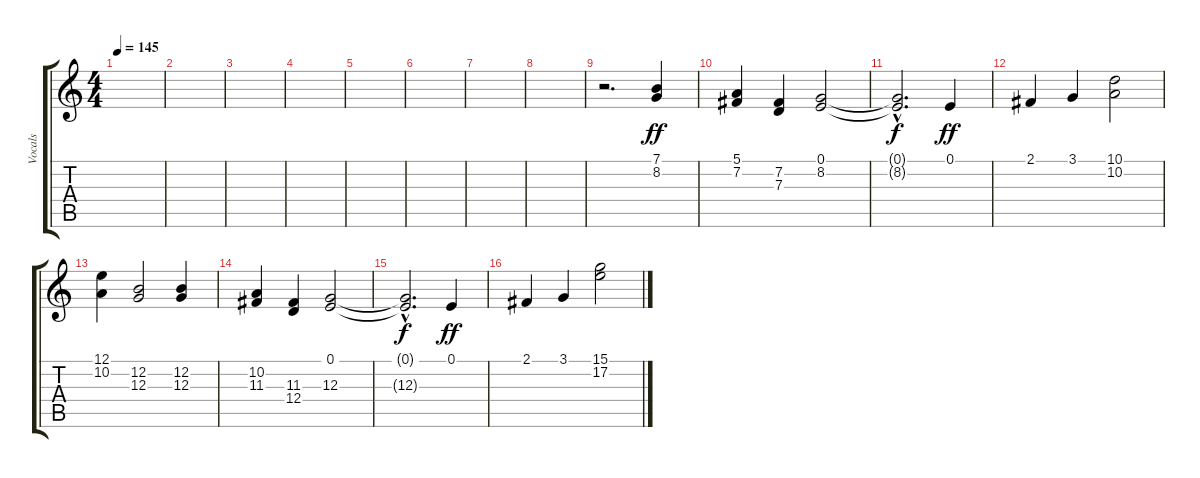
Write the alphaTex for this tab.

\track ("Vocals" "Vocals") {instrument lead3calliope}
\staff {score tabs}
\tuning (E4 B3 G3 D3 A2 E2) {hide}
\ts (4 4)
\tempo 145
\clef g2
\ks c
|
|
|
|
|
|
|
|
r.2{d} (7.1 8.2).4{dy ff} |
(5.1 7.2).4 (7.2 7.3).4 (0.1 8.2).2 |
(0.1{hac t} 8.2{hac t}).2{d dy f} 0.1.4{dy ff} |
2.1.4 3.1.4 (10.1 10.2).2 |
(12.1 10.2).4 (12.2 12.3).2 (12.2 12.3).4 |
(10.2 11.3).4 (11.3 12.4).4 (0.1 12.3).2 |
(0.1{hac t} 12.3{hac t}).2{d dy f} 0.1.4{dy ff} |
2.1.4 3.1.4 (15.1 17.2).2
